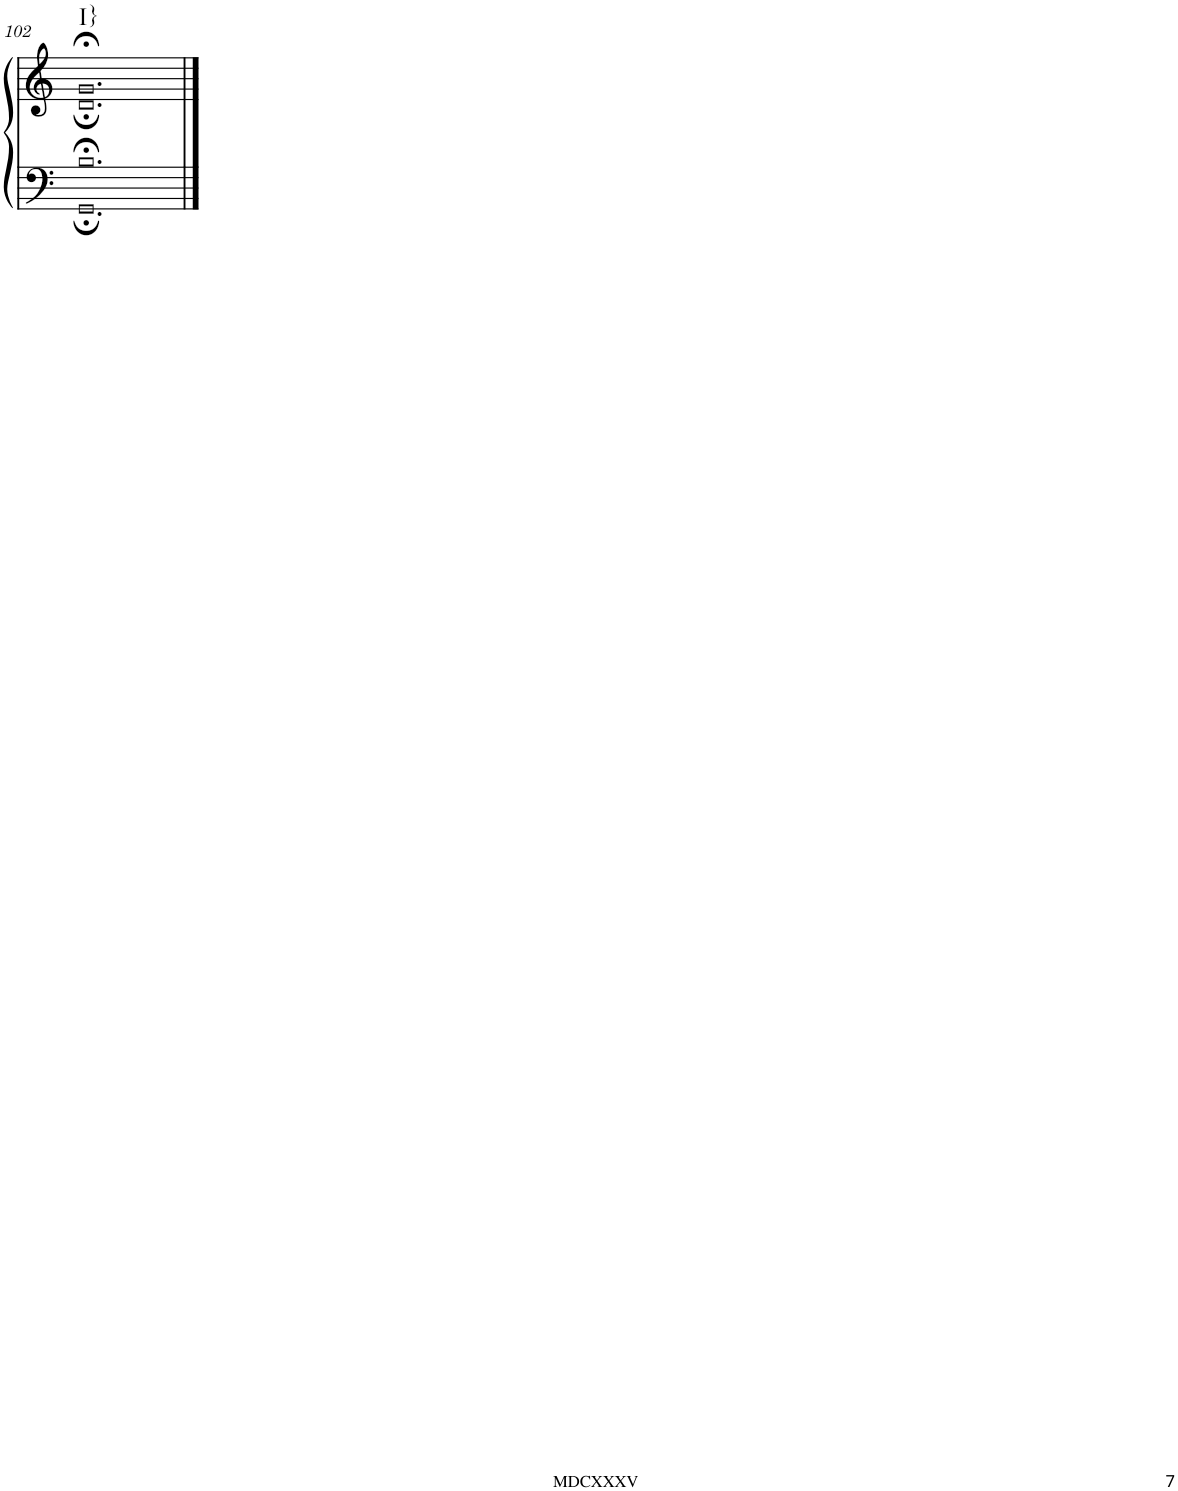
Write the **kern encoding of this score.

**kern	**kern
*part1	*part1
*staff2	*staff1
*I"Organ	*
*I'Org.	*
!!LO:PB:g=z
*clefF4	*clefG2
*k[]	*k[]
*M6/4	*M6/4
=102	=102
*^	*^
!	!	!LO:TX:b:t=I}	!
1.B;<	1.GG;	1.g;<	1.d;
*v	*v	*	*
*	*v	*v
==	==
*-	*-
